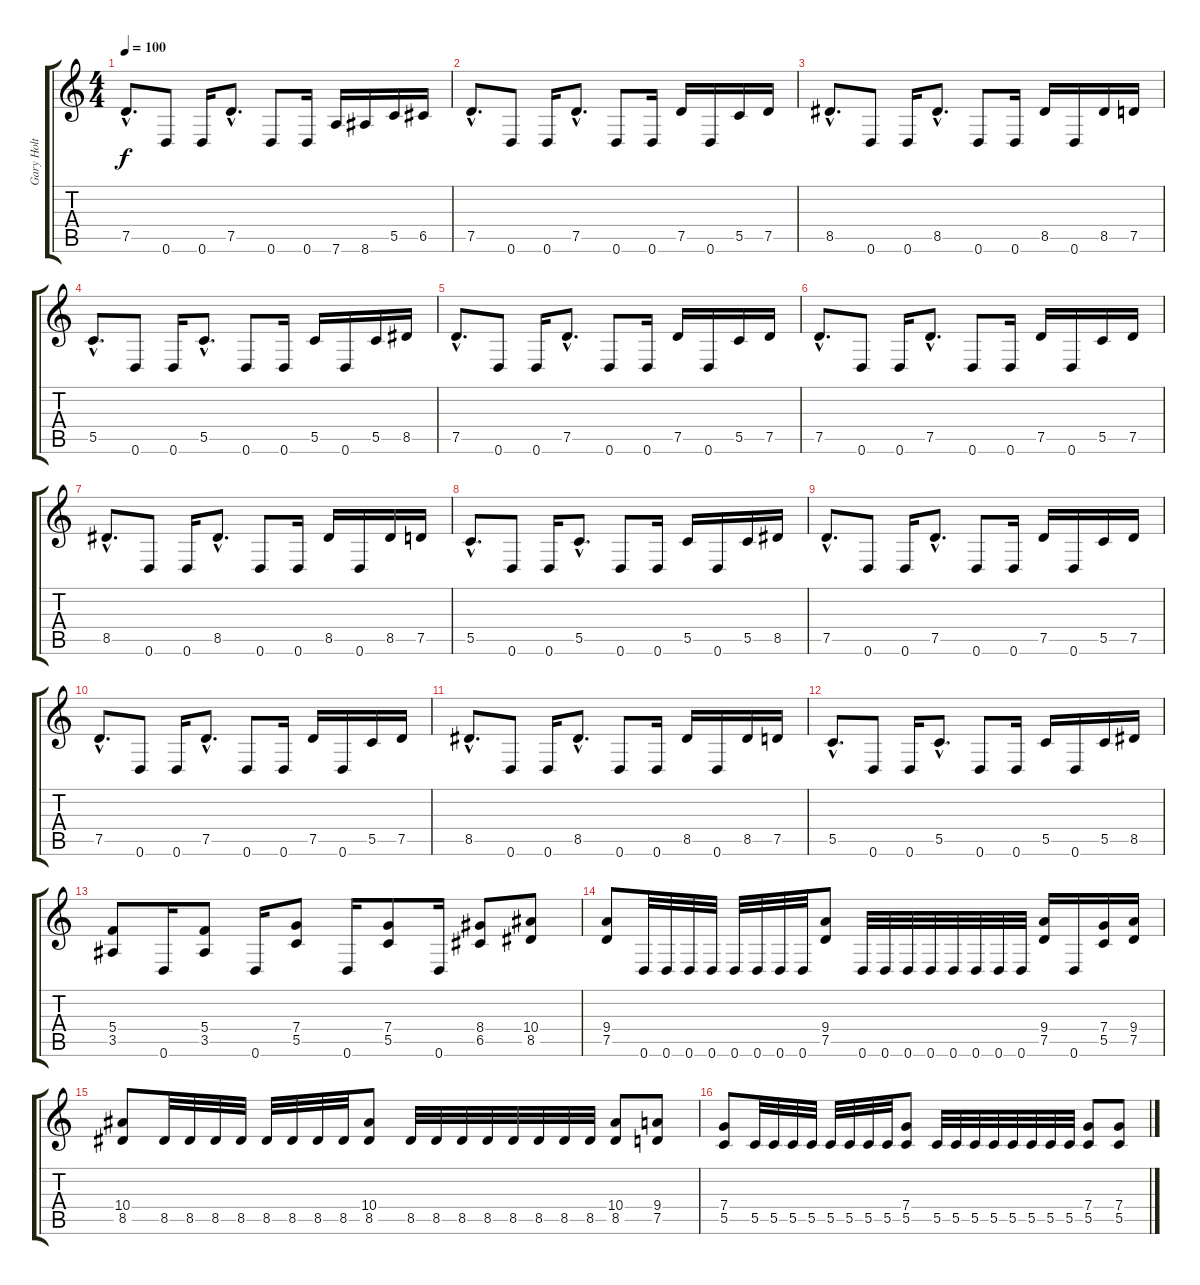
\track ("Gary Holt" "Gary Holt") {instrument distortionguitar}
\staff {score tabs}
\tuning (D4 A3 F3 C3 G2 D2) {hide}
\ts (4 4)
\tempo 100
\clef g2
\ks c
7.5{hac}.8{d dy f} 0.6.8 0.6.16 7.5{hac}.8{d} 0.6.8 0.6.16 7.6.16 8.6.16 5.5.16 6.5.16 |
7.5{hac}.8{d} 0.6.8 0.6.16 7.5{hac}.8{d} 0.6.8 0.6.16 7.5.16 0.6.16 5.5.16 7.5.16 |
8.5{hac}.8{d} 0.6.8 0.6.16 8.5{hac}.8{d} 0.6.8 0.6.16 8.5.16 0.6.16 8.5.16 7.5.16 |
5.5{hac}.8{d} 0.6.8 0.6.16 5.5{hac}.8{d} 0.6.8 0.6.16 5.5.16 0.6.16 5.5.16 8.5.16 |
7.5{hac}.8{d} 0.6.8 0.6.16 7.5{hac}.8{d} 0.6.8 0.6.16 7.5.16 0.6.16 5.5.16 7.5.16 |
7.5{hac}.8{d} 0.6.8 0.6.16 7.5{hac}.8{d} 0.6.8 0.6.16 7.5.16 0.6.16 5.5.16 7.5.16 |
8.5{hac}.8{d} 0.6.8 0.6.16 8.5{hac}.8{d} 0.6.8 0.6.16 8.5.16 0.6.16 8.5.16 7.5.16 |
5.5{hac}.8{d} 0.6.8 0.6.16 5.5{hac}.8{d} 0.6.8 0.6.16 5.5.16 0.6.16 5.5.16 8.5.16 |
7.5{hac}.8{d} 0.6.8 0.6.16 7.5{hac}.8{d} 0.6.8 0.6.16 7.5.16 0.6.16 5.5.16 7.5.16 |
7.5{hac}.8{d} 0.6.8 0.6.16 7.5{hac}.8{d} 0.6.8 0.6.16 7.5.16 0.6.16 5.5.16 7.5.16 |
8.5{hac}.8{d} 0.6.8 0.6.16 8.5{hac}.8{d} 0.6.8 0.6.16 8.5.16 0.6.16 8.5.16 7.5.16 |
5.5{hac}.8{d} 0.6.8 0.6.16 5.5{hac}.8{d} 0.6.8 0.6.16 5.5.16 0.6.16 5.5.16 8.5.16 |
(5.4 3.5).8 0.6.16 (5.4 3.5).8 0.6.16 (7.4 5.5).8 0.6.16 (7.4 5.5).8 0.6.16 (8.4 6.5).8 (10.4 8.5).8 |
(9.4 7.5).8 0.6.32 0.6.32 0.6.32 0.6.32 0.6.32 0.6.32 0.6.32 0.6.32 (9.4 7.5).8 0.6.32 0.6.32 0.6.32 0.6.32 0.6.32 0.6.32 0.6.32 0.6.32 (9.4 7.5).16 0.6.16 (7.4 5.5).16 (9.4 7.5).16 |
(10.4 8.5).8 8.5.32 8.5.32 8.5.32 8.5.32 8.5.32 8.5.32 8.5.32 8.5.32 (10.4 8.5).8 8.5.32 8.5.32 8.5.32 8.5.32 8.5.32 8.5.32 8.5.32 8.5.32 (10.4 8.5).8 (9.4 7.5).8 |
(7.4 5.5).8 5.5.32 5.5.32 5.5.32 5.5.32 5.5.32 5.5.32 5.5.32 5.5.32 (7.4 5.5).8 5.5.32 5.5.32 5.5.32 5.5.32 5.5.32 5.5.32 5.5.32 5.5.32 (7.4 5.5).8 (7.4 5.5).8
